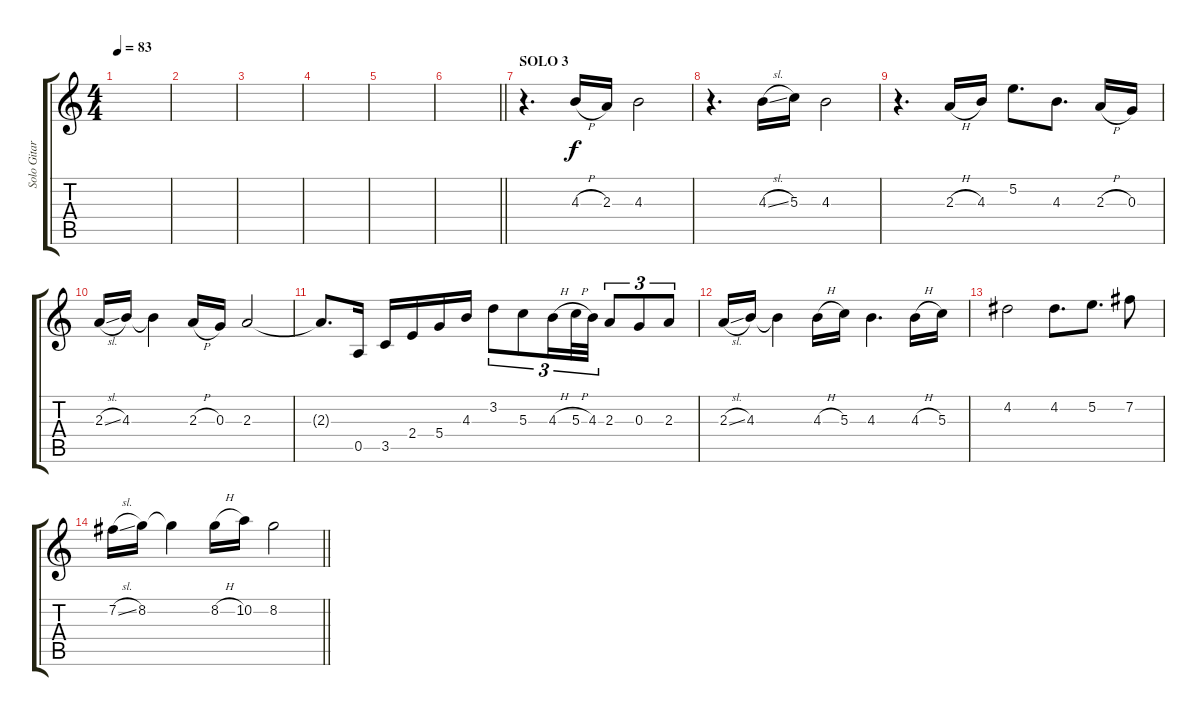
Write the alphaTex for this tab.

\track ("Solo Gitar 1" "Solo Gitar") {instrument acousticguitarsteel}
\staff {score tabs}
\tuning (E4 B3 G3 D3 A2 E2) {hide}
\ts (4 4)
\tempo 83
\clef g2
\ks c
|
|
|
|
|
\barLineRight lightlight
|
\section ("" "SOLO 3")
r.4{d} 4.3{h}.16 2.3.16 4.3.2 |
r.4{d} 4.3{sl}.16 5.3.16 4.3.2 |
r.4{d} 2.3{h}.16 4.3.16 5.2.8{d} 4.3.8{d} 2.3{h}.16 0.3.16 |
2.3{sl}.16 4.3.16 4.3{t}.4 2.3{h}.16 0.3.16 2.3.2 |
2.3{t}.8{d} 0.5.16 3.5.16 2.4.16 5.4.16 4.3.16 3.2.8{tu (3 2)} 5.3.8{tu (3 2)} 4.3{h}.16{tu (3 2)} 5.3{h}.32{tu (3 2)} 4.3.32{tu (3 2)} 2.3.8{tu (3 2)} 0.3.8{tu (3 2)} 2.3.8{tu (3 2)} |
2.3{sl}.16 4.3.16 4.3{t}.4 4.3{h}.16 5.3.16 4.3.4{d} 4.3{h}.16 5.3.16 |
4.2.2 4.2.8{d} 5.2.8{d} 7.2.8 |
\barLineRight lightlight
7.2{sl}.16 8.2.16 8.2{t}.4 8.2{h}.16 10.2.16 8.2.2
